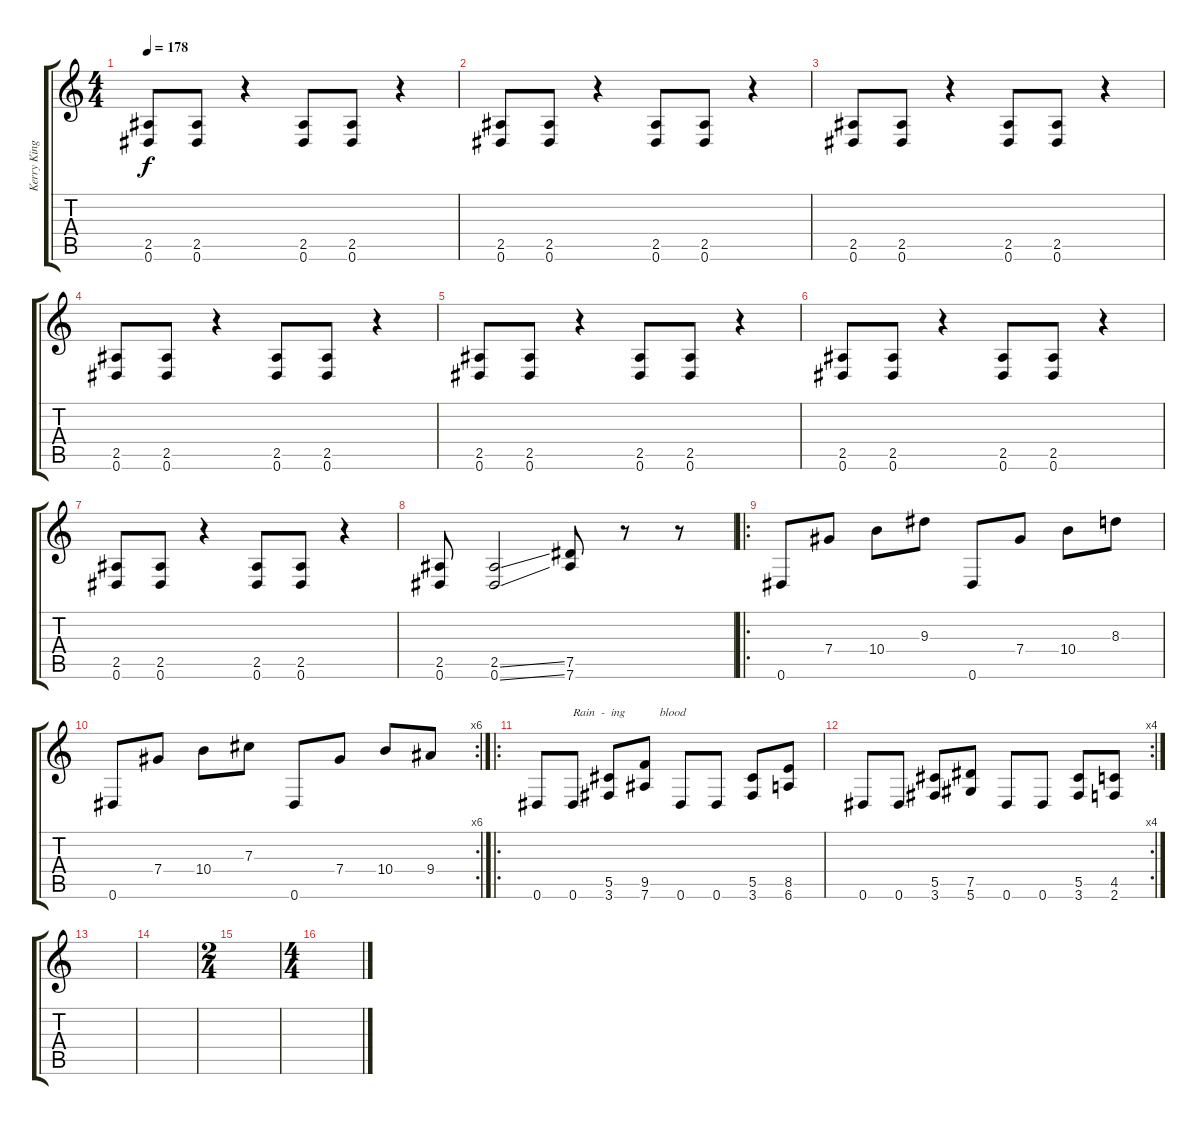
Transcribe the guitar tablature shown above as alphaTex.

\track ("Kerry King - Guitar 2" "Kerry King") {instrument distortionguitar}
\staff {score tabs}
\tuning (Eb4 Bb3 Gb3 Db3 Ab2 Eb2) {hide}
\ts (4 4)
\tempo 178
\clef g2
\ks c
(2.5 0.6).8{dy f} (2.5 0.6).8 r.4 (2.5 0.6).8 (2.5 0.6).8 r.4 |
(2.5 0.6).8 (2.5 0.6).8 r.4 (2.5 0.6).8 (2.5 0.6).8 r.4 |
(2.5 0.6).8 (2.5 0.6).8 r.4 (2.5 0.6).8 (2.5 0.6).8 r.4 |
(2.5 0.6).8 (2.5 0.6).8 r.4 (2.5 0.6).8 (2.5 0.6).8 r.4 |
(2.5 0.6).8 (2.5 0.6).8 r.4 (2.5 0.6).8{volume 16} (2.5 0.6).8 r.4 |
(2.5 0.6).8 (2.5 0.6).8 r.4 (2.5 0.6).8 (2.5 0.6).8 r.4 |
(2.5 0.6).8 (2.5 0.6).8 r.4 (2.5 0.6).8 (2.5 0.6).8 r.4 |
(2.5 0.6).8 (2.5{ss} 0.6{ss}).2{volume 16} (7.5 7.6).8{volume 0} r.8 r.8 |
\ro
0.6.8{volume 16 balance 0} 7.4.8 10.4.8 9.3.8 0.6.8 7.4.8 10.4.8 8.3.8 |
\rc 6
0.6.8 7.4.8 10.4.8 7.3.8 0.6.8 7.4.8 10.4.8 9.4.8 |
\ro
0.6.8 0.6.8{txt "Rain  -  ing"} (5.5 3.6).8 (9.5 7.6).8{txt "     blood"} 0.6.8 0.6.8 (5.5 3.6).8 (8.5 6.6).8 |
\rc 4
0.6.8 0.6.8 (5.5 3.6).8 (7.5 5.6).8 0.6.8 0.6.8 (5.5 3.6).8 (4.5 2.6).8 |
|
|
\ts (2 4)
|
\ts (4 4)
